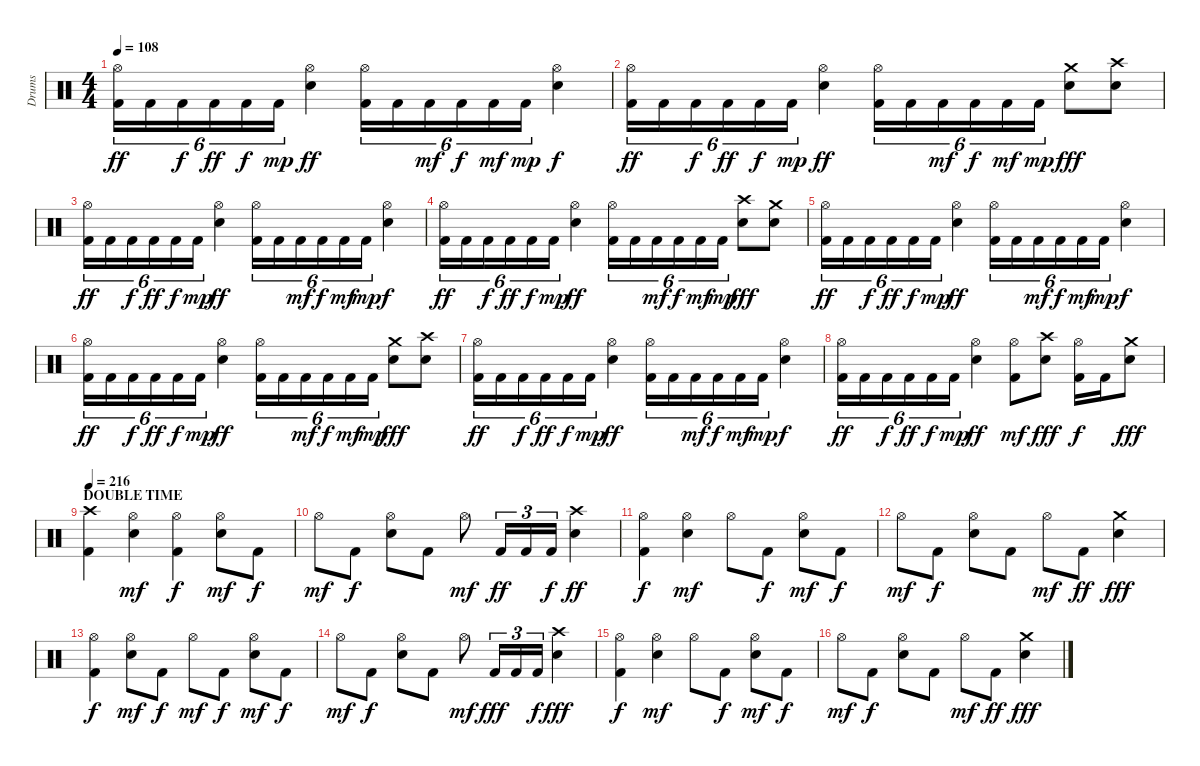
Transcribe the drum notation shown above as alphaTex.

\track ("Drums" "Drums") {instrument percussion}
\staff {score}
\articulation defaults
\ts (4 4)
\tempo 108
\clef neutral
\ks c
("Hi-Hat (open)" "Kick (hit) 2").16{tu (6 4) dy ff} "Kick (hit) 2".16{tu (6 4)} "Kick (hit) 2".16{tu (6 4) dy f} "Kick (hit) 2".16{tu (6 4) dy ff} "Kick (hit) 2".16{tu (6 4) dy f} "Kick (hit) 2".16{tu (6 4) dy mp} ("Hi-Hat (open)" "Electric Snare (hit)").4{dy ff} ("Hi-Hat (open)" "Kick (hit) 2").16{tu (6 4)} "Kick (hit) 2".16{tu (6 4)} "Kick (hit) 2".16{tu (6 4) dy mf} "Kick (hit) 2".16{tu (6 4) dy f} "Kick (hit) 2".16{tu (6 4) dy mf} "Kick (hit) 2".16{tu (6 4) dy mp} ("Hi-Hat (open)" "Electric Snare (hit)").4{dy f} |
("Hi-Hat (open)" "Kick (hit) 2").16{tu (6 4) dy ff} "Kick (hit) 2".16{tu (6 4)} "Kick (hit) 2".16{tu (6 4) dy f} "Kick (hit) 2".16{tu (6 4) dy ff} "Kick (hit) 2".16{tu (6 4) dy f} "Kick (hit) 2".16{tu (6 4) dy mp} ("Hi-Hat (open)" "Electric Snare (hit)").4{dy ff} ("Hi-Hat (open)" "Kick (hit) 2").16{tu (6 4)} "Kick (hit) 2".16{tu (6 4)} "Kick (hit) 2".16{tu (6 4) dy mf} "Kick (hit) 2".16{tu (6 4) dy f} "Kick (hit) 2".16{tu (6 4) dy mf} "Kick (hit) 2".16{tu (6 4) dy mp} ("Crash medium (hit)" "Electric Snare (hit)").8{dy fff} ("Crash high (hit)" "Electric Snare (hit)").8 |
("Hi-Hat (open)" "Kick (hit) 2").16{tu (6 4) dy ff} "Kick (hit) 2".16{tu (6 4)} "Kick (hit) 2".16{tu (6 4) dy f} "Kick (hit) 2".16{tu (6 4) dy ff} "Kick (hit) 2".16{tu (6 4) dy f} "Kick (hit) 2".16{tu (6 4) dy mp} ("Hi-Hat (open)" "Electric Snare (hit)").4{dy ff} ("Hi-Hat (open)" "Kick (hit) 2").16{tu (6 4)} "Kick (hit) 2".16{tu (6 4)} "Kick (hit) 2".16{tu (6 4) dy mf} "Kick (hit) 2".16{tu (6 4) dy f} "Kick (hit) 2".16{tu (6 4) dy mf} "Kick (hit) 2".16{tu (6 4) dy mp} ("Hi-Hat (open)" "Electric Snare (hit)").4{dy f} |
("Hi-Hat (open)" "Kick (hit) 2").16{tu (6 4) dy ff} "Kick (hit) 2".16{tu (6 4)} "Kick (hit) 2".16{tu (6 4) dy f} "Kick (hit) 2".16{tu (6 4) dy ff} "Kick (hit) 2".16{tu (6 4) dy f} "Kick (hit) 2".16{tu (6 4) dy mp} ("Hi-Hat (open)" "Electric Snare (hit)").4{dy ff} ("Hi-Hat (open)" "Kick (hit) 2").16{tu (6 4)} "Kick (hit) 2".16{tu (6 4)} "Kick (hit) 2".16{tu (6 4) dy mf} "Kick (hit) 2".16{tu (6 4) dy f} "Kick (hit) 2".16{tu (6 4) dy mf} "Kick (hit) 2".16{tu (6 4) dy mp} ("Crash high (hit)" "Electric Snare (hit)").8{dy fff} ("Crash medium (hit)" "Electric Snare (hit)").8 |
("Hi-Hat (open)" "Kick (hit) 2").16{tu (6 4) dy ff} "Kick (hit) 2".16{tu (6 4)} "Kick (hit) 2".16{tu (6 4) dy f} "Kick (hit) 2".16{tu (6 4) dy ff} "Kick (hit) 2".16{tu (6 4) dy f} "Kick (hit) 2".16{tu (6 4) dy mp} ("Hi-Hat (open)" "Electric Snare (hit)").4{dy ff} ("Hi-Hat (open)" "Kick (hit) 2").16{tu (6 4)} "Kick (hit) 2".16{tu (6 4)} "Kick (hit) 2".16{tu (6 4) dy mf} "Kick (hit) 2".16{tu (6 4) dy f} "Kick (hit) 2".16{tu (6 4) dy mf} "Kick (hit) 2".16{tu (6 4) dy mp} ("Hi-Hat (open)" "Electric Snare (hit)").4{dy f} |
("Hi-Hat (open)" "Kick (hit) 2").16{tu (6 4) dy ff} "Kick (hit) 2".16{tu (6 4)} "Kick (hit) 2".16{tu (6 4) dy f} "Kick (hit) 2".16{tu (6 4) dy ff} "Kick (hit) 2".16{tu (6 4) dy f} "Kick (hit) 2".16{tu (6 4) dy mp} ("Hi-Hat (open)" "Electric Snare (hit)").4{dy ff} ("Hi-Hat (open)" "Kick (hit) 2").16{tu (6 4)} "Kick (hit) 2".16{tu (6 4)} "Kick (hit) 2".16{tu (6 4) dy mf} "Kick (hit) 2".16{tu (6 4) dy f} "Kick (hit) 2".16{tu (6 4) dy mf} "Kick (hit) 2".16{tu (6 4) dy mp} ("Crash medium (hit)" "Electric Snare (hit)").8{dy fff} ("Crash high (hit)" "Electric Snare (hit)").8 |
("Hi-Hat (open)" "Kick (hit) 2").16{tu (6 4) dy ff} "Kick (hit) 2".16{tu (6 4)} "Kick (hit) 2".16{tu (6 4) dy f} "Kick (hit) 2".16{tu (6 4) dy ff} "Kick (hit) 2".16{tu (6 4) dy f} "Kick (hit) 2".16{tu (6 4) dy mp} ("Hi-Hat (open)" "Electric Snare (hit)").4{dy ff} ("Hi-Hat (open)" "Kick (hit) 2").16{tu (6 4)} "Kick (hit) 2".16{tu (6 4)} "Kick (hit) 2".16{tu (6 4) dy mf} "Kick (hit) 2".16{tu (6 4) dy f} "Kick (hit) 2".16{tu (6 4) dy mf} "Kick (hit) 2".16{tu (6 4) dy mp} ("Hi-Hat (open)" "Electric Snare (hit)").4{dy f} |
("Hi-Hat (open)" "Kick (hit) 2").16{tu (6 4) dy ff} "Kick (hit) 2".16{tu (6 4)} "Kick (hit) 2".16{tu (6 4) dy f} "Kick (hit) 2".16{tu (6 4) dy ff} "Kick (hit) 2".16{tu (6 4) dy f} "Kick (hit) 2".16{tu (6 4) dy mp} ("Hi-Hat (open)" "Electric Snare (hit)").4{dy ff} ("Hi-Hat (open)" "Kick (hit) 2").8{dy mf} ("Crash high (hit)" "Electric Snare (hit)").8{dy fff} ("Hi-Hat (open)" "Kick (hit) 2").16{dy f} "Kick (hit) 2".16 ("Crash medium (hit)" "Electric Snare (hit)").8{dy fff} |
\section ("" "DOUBLE TIME")
\tempo 216
("Crash high (hit)" "Kick (hit) 2").4 ("Hi-Hat (open)" "Electric Snare (hit)").4{dy mf} ("Hi-Hat (open)" "Kick (hit) 2").4{dy f} ("Hi-Hat (open)" "Electric Snare (hit)").8{dy mf} "Kick (hit) 2".8{dy f} |
"Hi-Hat (open)".8{dy mf} "Kick (hit) 2".8{dy f} ("Hi-Hat (open)" "Electric Snare (hit)").8 "Kick (hit) 2".8 "Hi-Hat (open)".8{dy mf} "Kick (hit) 2".16{tu (3 2) dy ff} "Kick (hit) 2".16{tu (3 2)} "Kick (hit) 2".16{tu (3 2) dy f} ("Crash high (hit)" "Electric Snare (hit)").4{dy ff} |
("Hi-Hat (open)" "Kick (hit) 2").4{dy f} ("Hi-Hat (open)" "Electric Snare (hit)").4{dy mf} "Hi-Hat (open)".8 "Kick (hit) 2".8{dy f} ("Hi-Hat (open)" "Electric Snare (hit)").8{dy mf} "Kick (hit) 2".8{dy f} |
"Hi-Hat (open)".8{dy mf} "Kick (hit) 2".8{dy f} ("Hi-Hat (open)" "Electric Snare (hit)").8 "Kick (hit) 2".8 "Hi-Hat (open)".8{dy mf} "Kick (hit) 2".8{dy ff} ("Crash medium (hit)" "Electric Snare (hit)").4{dy fff} |
("Hi-Hat (open)" "Kick (hit) 2").4{dy f} ("Hi-Hat (open)" "Electric Snare (hit)").8{dy mf} "Kick (hit) 2".8{dy f} "Hi-Hat (open)".8{dy mf} "Kick (hit) 2".8{dy f} ("Hi-Hat (open)" "Electric Snare (hit)").8{dy mf} "Kick (hit) 2".8{dy f} |
"Hi-Hat (open)".8{dy mf} "Kick (hit) 2".8{dy f} ("Hi-Hat (open)" "Electric Snare (hit)").8 "Kick (hit) 2".8 "Hi-Hat (open)".8{dy mf} "Kick (hit) 2".16{tu (3 2) dy fff} "Kick (hit) 2".16{tu (3 2)} "Kick (hit) 2".16{tu (3 2) dy f} ("Crash high (hit)" "Electric Snare (hit)").4{dy fff} |
("Hi-Hat (open)" "Kick (hit) 2").4{dy f} ("Hi-Hat (open)" "Electric Snare (hit)").4{dy mf} "Hi-Hat (open)".8 "Kick (hit) 2".8{dy f} ("Hi-Hat (open)" "Electric Snare (hit)").8{dy mf} "Kick (hit) 2".8{dy f} |
"Hi-Hat (open)".8{dy mf} "Kick (hit) 2".8{dy f} ("Hi-Hat (open)" "Electric Snare (hit)").8 "Kick (hit) 2".8 "Hi-Hat (open)".8{dy mf} "Kick (hit) 2".8{dy ff} ("Crash medium (hit)" "Electric Snare (hit)").4{dy fff}
